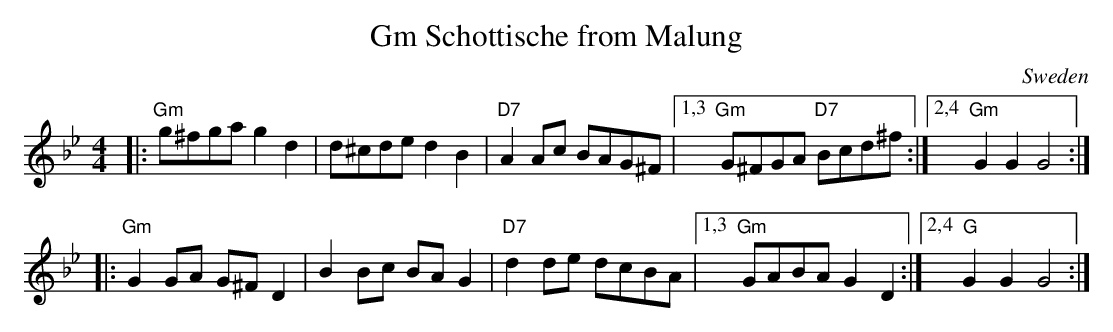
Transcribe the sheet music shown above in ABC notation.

X:1
T: Gm Schottische from Malung
O: Sweden
M: 4/4
L: 1/8
K: Gm
|:\
"Gm"g^fga g2d2 | d^cde d2B2 | "D7"A2Ac BAG^F |\
[1,3 "Gm"G^FGA "D7"Bcd^f :|[2,4 "Gm"G2G2 G4 :|
|:\
"Gm"G2GA G^FD2 | B2Bc BAG2 |"D7"d2de dcBA |\
[1,3 "Gm"GABA G2D2 :|[2,4 "G"G2G2 G4 :|
